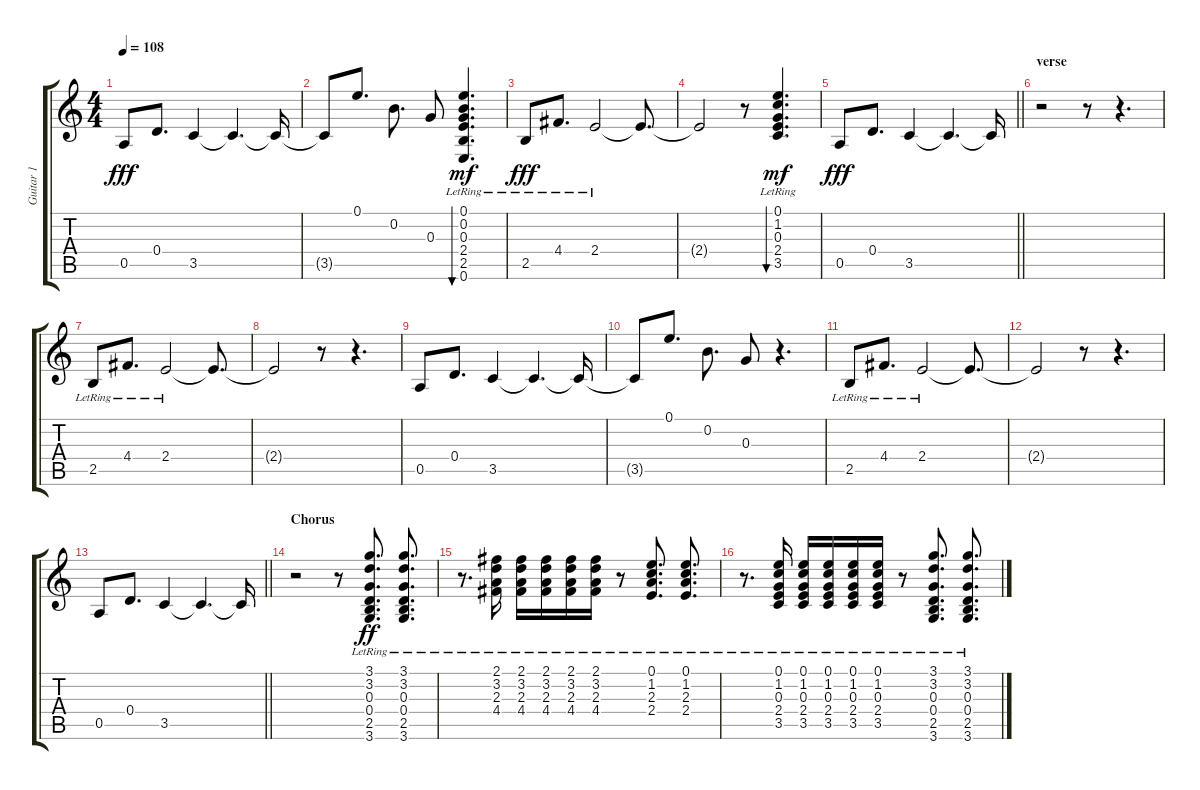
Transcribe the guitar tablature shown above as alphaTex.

\track ("Guitar 1" "Guitar 1") {instrument acousticguitarsteel}
\staff {score tabs}
\tuning (E4 B3 G3 D3 A2 E2) {hide}
\ts (4 4)
\tempo 108
\clef g2
\ks c
0.5.8{dy fff} 0.4.8{d} 3.5.4 3.5{t}.4{d} 3.5{t}.16 |
3.5{t}.8 0.1.8{d} 0.2.8{d} 0.3.8 (0.1{lr} 0.2{lr} 0.3{lr} 2.4{lr} 2.5{lr} 0.6{lr}).4{d bu 240 dy mf} |
2.5{lr}.8{dy fff} 4.4{lr}.8{d} 2.4{lr}.2 2.4{t}.8{d} |
2.4{t}.2 r.8 (0.1{lr} 1.2{lr} 0.3{lr} 2.4{lr} 3.5{lr}).4{d bu 240 dy mf} |
\barLineRight lightlight
0.5.8{dy fff} 0.4.8{d} 3.5.4 3.5{t}.4{d} 3.5{t}.16 |
\section ("" "verse")
r.2 r.8 r.4{d} |
2.5{lr}.8 4.4{lr}.8{d} 2.4{lr}.2 2.4{t}.8{d} |
2.4{t}.2 r.8 r.4{d} |
0.5.8 0.4.8{d} 3.5.4 3.5{t}.4{d} 3.5{t}.16 |
3.5{t}.8 0.1.8{d} 0.2.8{d} 0.3.8 r.4{d} |
2.5{lr}.8 4.4{lr}.8{d} 2.4{lr}.2 2.4{t}.8{d} |
2.4{t}.2 r.8 r.4{d} |
\barLineRight lightlight
0.5.8 0.4.8{d} 3.5.4 3.5{t}.4{d} 3.5{t}.16 |
\section ("" "Chorus")
r.2 r.8 (3.1{lr} 3.2{lr} 0.3{lr} 0.4{lr} 2.5{lr} 3.6{lr}).8{d dy ff} (3.1{lr} 3.2{lr} 0.3{lr} 0.4{lr} 2.5{lr} 3.6{lr}).8{d} |
r.8{d} (2.1{lr} 3.2{lr} 2.3{lr} 4.4{lr}).16 (2.1{lr} 3.2{lr} 2.3{lr} 4.4{lr}).16 (2.1{lr} 3.2{lr} 2.3{lr} 4.4{lr}).16 (2.1{lr} 3.2{lr} 2.3{lr} 4.4{lr}).16 (2.1{lr} 3.2{lr} 2.3{lr} 4.4{lr}).16 r.8 (0.1{lr} 1.2{lr} 2.3{lr} 2.4{lr}).8{d} (0.1{lr} 1.2{lr} 2.3{lr} 2.4{lr}).8{d} |
r.8{d} (0.1{lr} 1.2{lr} 0.3{lr} 2.4{lr} 3.5{lr}).16 (0.1{lr} 1.2{lr} 0.3{lr} 2.4{lr} 3.5{lr}).16 (0.1{lr} 1.2{lr} 0.3{lr} 2.4{lr} 3.5{lr}).16 (0.1{lr} 1.2{lr} 0.3{lr} 2.4{lr} 3.5{lr}).16 (0.1{lr} 1.2{lr} 0.3{lr} 2.4{lr} 3.5{lr}).16 r.8 (3.1{lr} 3.2{lr} 0.3{lr} 0.4{lr} 2.5{lr} 3.6{lr}).8{d} (3.1{lr} 3.2{lr} 0.3{lr} 0.4{lr} 2.5{lr} 3.6{lr}).8{d}
